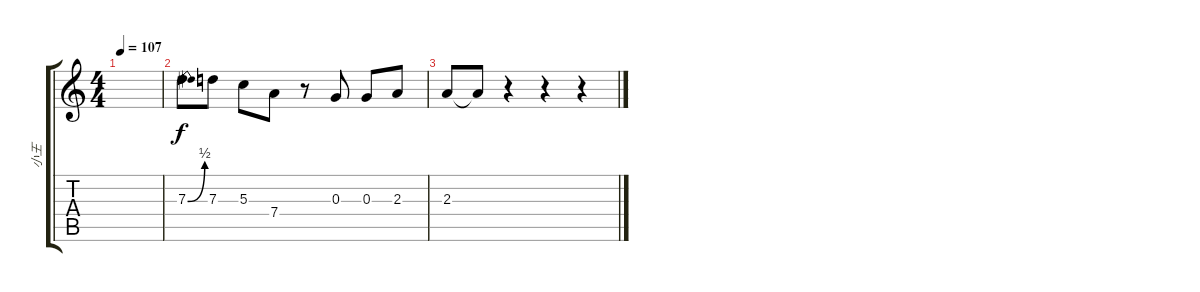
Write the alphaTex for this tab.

\track ("小王" "小王") {instrument distortionguitar}
\staff {score tabs}
\tuning (E4 B3 G3 D3 A2 E2) {hide}
\ts (4 4)
\tempo 107
\clef g2
\ks c
|
7.3{be (bend 0 0 60 2)}.8 7.3.8 5.3.8 7.4.8 r.8 0.3.8 0.3.8 2.3.8 |
2.3.8 2.3{t}.8 r.4 r.4 r.4
